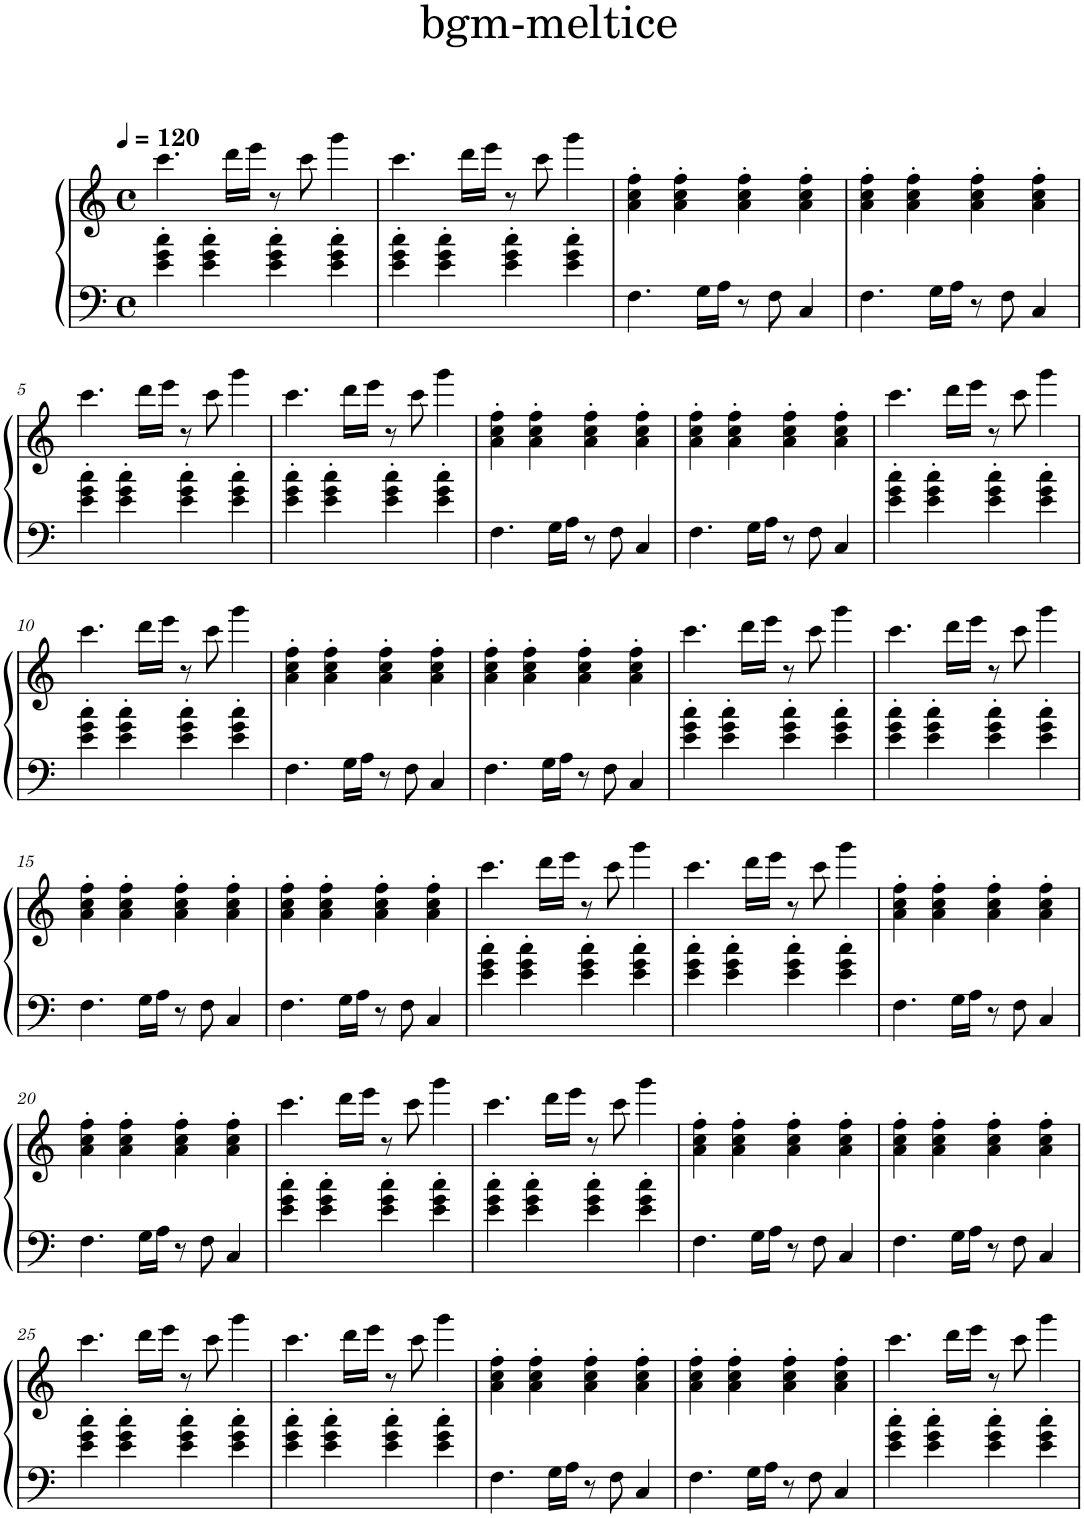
**kern	**kern
*part1	*part1
*staff2	*staff1
*I"Piano	*
*I'Pno.	*
*clefF4	*clefG2
*k[]	*k[]
*M4/4	*M4/4
*met(c)	*met(c)
*MM120	*MM120
=1	=1
4e\' 4g\' 4cc\'	4.ccc\
4e\' 4g\' 4cc\'	.
.	16ddd\LL
.	16eee\JJ
4e\' 4g\' 4cc\'	8r
.	8ccc\
4e\' 4g\' 4cc\'	4ggg\
=2	=2
4e\' 4g\' 4cc\'	4.ccc\
4e\' 4g\' 4cc\'	.
.	16ddd\LL
.	16eee\JJ
4e\' 4g\' 4cc\'	8r
.	8ccc\
4e\' 4g\' 4cc\'	4ggg\
=3	=3
4.F\	4a\' 4cc\' 4ff\'
.	4a\' 4cc\' 4ff\'
16G\LL	.
16A\JJ	.
8r	4a\' 4cc\' 4ff\'
8F\	.
4C/	4a\' 4cc\' 4ff\'
=4	=4
4.F\	4a\' 4cc\' 4ff\'
.	4a\' 4cc\' 4ff\'
16G\LL	.
16A\JJ	.
8r	4a\' 4cc\' 4ff\'
8F\	.
4C/	4a\' 4cc\' 4ff\'
!!LO:LB:g=z
=5	=5
4e\' 4g\' 4cc\'	4.ccc\
4e\' 4g\' 4cc\'	.
.	16ddd\LL
.	16eee\JJ
4e\' 4g\' 4cc\'	8r
.	8ccc\
4e\' 4g\' 4cc\'	4ggg\
=6	=6
4e\' 4g\' 4cc\'	4.ccc\
4e\' 4g\' 4cc\'	.
.	16ddd\LL
.	16eee\JJ
4e\' 4g\' 4cc\'	8r
.	8ccc\
4e\' 4g\' 4cc\'	4ggg\
=7	=7
4.F\	4a\' 4cc\' 4ff\'
.	4a\' 4cc\' 4ff\'
16G\LL	.
16A\JJ	.
8r	4a\' 4cc\' 4ff\'
8F\	.
4C/	4a\' 4cc\' 4ff\'
=8	=8
4.F\	4a\' 4cc\' 4ff\'
.	4a\' 4cc\' 4ff\'
16G\LL	.
16A\JJ	.
8r	4a\' 4cc\' 4ff\'
8F\	.
4C/	4a\' 4cc\' 4ff\'
=9	=9
4e\' 4g\' 4cc\'	4.ccc\
4e\' 4g\' 4cc\'	.
.	16ddd\LL
.	16eee\JJ
4e\' 4g\' 4cc\'	8r
.	8ccc\
4e\' 4g\' 4cc\'	4ggg\
!!LO:LB:g=z
=10	=10
4e\' 4g\' 4cc\'	4.ccc\
4e\' 4g\' 4cc\'	.
.	16ddd\LL
.	16eee\JJ
4e\' 4g\' 4cc\'	8r
.	8ccc\
4e\' 4g\' 4cc\'	4ggg\
=11	=11
4.F\	4a\' 4cc\' 4ff\'
.	4a\' 4cc\' 4ff\'
16G\LL	.
16A\JJ	.
8r	4a\' 4cc\' 4ff\'
8F\	.
4C/	4a\' 4cc\' 4ff\'
=12	=12
4.F\	4a\' 4cc\' 4ff\'
.	4a\' 4cc\' 4ff\'
16G\LL	.
16A\JJ	.
8r	4a\' 4cc\' 4ff\'
8F\	.
4C/	4a\' 4cc\' 4ff\'
=13	=13
4e\' 4g\' 4cc\'	4.ccc\
4e\' 4g\' 4cc\'	.
.	16ddd\LL
.	16eee\JJ
4e\' 4g\' 4cc\'	8r
.	8ccc\
4e\' 4g\' 4cc\'	4ggg\
=14	=14
4e\' 4g\' 4cc\'	4.ccc\
4e\' 4g\' 4cc\'	.
.	16ddd\LL
.	16eee\JJ
4e\' 4g\' 4cc\'	8r
.	8ccc\
4e\' 4g\' 4cc\'	4ggg\
!!LO:LB:g=z
=15	=15
4.F\	4a\' 4cc\' 4ff\'
.	4a\' 4cc\' 4ff\'
16G\LL	.
16A\JJ	.
8r	4a\' 4cc\' 4ff\'
8F\	.
4C/	4a\' 4cc\' 4ff\'
=16	=16
4.F\	4a\' 4cc\' 4ff\'
.	4a\' 4cc\' 4ff\'
16G\LL	.
16A\JJ	.
8r	4a\' 4cc\' 4ff\'
8F\	.
4C/	4a\' 4cc\' 4ff\'
=17	=17
4e\' 4g\' 4cc\'	4.ccc\
4e\' 4g\' 4cc\'	.
.	16ddd\LL
.	16eee\JJ
4e\' 4g\' 4cc\'	8r
.	8ccc\
4e\' 4g\' 4cc\'	4ggg\
=18	=18
4e\' 4g\' 4cc\'	4.ccc\
4e\' 4g\' 4cc\'	.
.	16ddd\LL
.	16eee\JJ
4e\' 4g\' 4cc\'	8r
.	8ccc\
4e\' 4g\' 4cc\'	4ggg\
=19	=19
4.F\	4a\' 4cc\' 4ff\'
.	4a\' 4cc\' 4ff\'
16G\LL	.
16A\JJ	.
8r	4a\' 4cc\' 4ff\'
8F\	.
4C/	4a\' 4cc\' 4ff\'
!!LO:LB:g=z
=20	=20
4.F\	4a\' 4cc\' 4ff\'
.	4a\' 4cc\' 4ff\'
16G\LL	.
16A\JJ	.
8r	4a\' 4cc\' 4ff\'
8F\	.
4C/	4a\' 4cc\' 4ff\'
=21	=21
4e\' 4g\' 4cc\'	4.ccc\
4e\' 4g\' 4cc\'	.
.	16ddd\LL
.	16eee\JJ
4e\' 4g\' 4cc\'	8r
.	8ccc\
4e\' 4g\' 4cc\'	4ggg\
=22	=22
4e\' 4g\' 4cc\'	4.ccc\
4e\' 4g\' 4cc\'	.
.	16ddd\LL
.	16eee\JJ
4e\' 4g\' 4cc\'	8r
.	8ccc\
4e\' 4g\' 4cc\'	4ggg\
=23	=23
4.F\	4a\' 4cc\' 4ff\'
.	4a\' 4cc\' 4ff\'
16G\LL	.
16A\JJ	.
8r	4a\' 4cc\' 4ff\'
8F\	.
4C/	4a\' 4cc\' 4ff\'
=24	=24
4.F\	4a\' 4cc\' 4ff\'
.	4a\' 4cc\' 4ff\'
16G\LL	.
16A\JJ	.
8r	4a\' 4cc\' 4ff\'
8F\	.
4C/	4a\' 4cc\' 4ff\'
!!LO:LB:g=z
=25	=25
4e\' 4g\' 4cc\'	4.ccc\
4e\' 4g\' 4cc\'	.
.	16ddd\LL
.	16eee\JJ
4e\' 4g\' 4cc\'	8r
.	8ccc\
4e\' 4g\' 4cc\'	4ggg\
=26	=26
4e\' 4g\' 4cc\'	4.ccc\
4e\' 4g\' 4cc\'	.
.	16ddd\LL
.	16eee\JJ
4e\' 4g\' 4cc\'	8r
.	8ccc\
4e\' 4g\' 4cc\'	4ggg\
=27	=27
4.F\	4a\' 4cc\' 4ff\'
.	4a\' 4cc\' 4ff\'
16G\LL	.
16A\JJ	.
8r	4a\' 4cc\' 4ff\'
8F\	.
4C/	4a\' 4cc\' 4ff\'
=28	=28
4.F\	4a\' 4cc\' 4ff\'
.	4a\' 4cc\' 4ff\'
16G\LL	.
16A\JJ	.
8r	4a\' 4cc\' 4ff\'
8F\	.
4C/	4a\' 4cc\' 4ff\'
=29	=29
4e\' 4g\' 4cc\'	4.ccc\
4e\' 4g\' 4cc\'	.
.	16ddd\LL
.	16eee\JJ
4e\' 4g\' 4cc\'	8r
.	8ccc\
4e\' 4g\' 4cc\'	4ggg\
=	=
*-	*-
